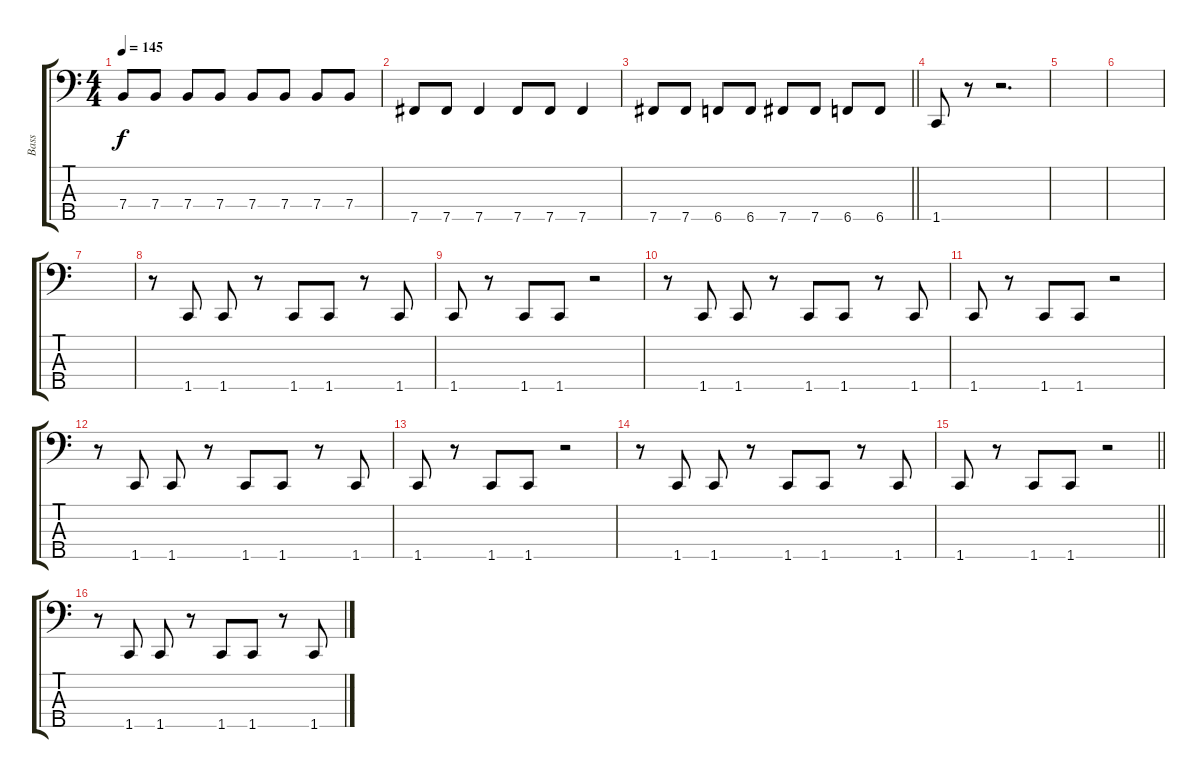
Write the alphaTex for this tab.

\track ("Bass" "Bass") {instrument electricbassfinger}
\staff {score tabs}
\tuning (G2 D2 A1 E1 B0) {hide}
\ts (4 4)
\tempo 145
\clef f4
\ks c
7.4.8{dy f} 7.4.8 7.4.8 7.4.8 7.4.8 7.4.8 7.4.8 7.4.8 |
7.5.8 7.5.8 7.5.4 7.5.8 7.5.8 7.5.4 |
\barLineRight lightlight
7.5.8 7.5.8 6.5.8 6.5.8 7.5.8 7.5.8 6.5.8 6.5.8 |
1.5.8 r.8 r.2{d} |
|
|
|
r.8 1.5.8 1.5.8 r.8 1.5.8 1.5.8 r.8 1.5.8 |
1.5.8 r.8 1.5.8 1.5.8 r.2 |
r.8 1.5.8 1.5.8 r.8 1.5.8 1.5.8 r.8 1.5.8 |
1.5.8 r.8 1.5.8 1.5.8 r.2 |
r.8 1.5.8 1.5.8 r.8 1.5.8 1.5.8 r.8 1.5.8 |
1.5.8 r.8 1.5.8 1.5.8 r.2 |
r.8 1.5.8 1.5.8 r.8 1.5.8 1.5.8 r.8 1.5.8 |
\barLineRight lightlight
1.5.8 r.8 1.5.8 1.5.8 r.2 |
r.8 1.5.8 1.5.8 r.8 1.5.8 1.5.8 r.8 1.5.8
